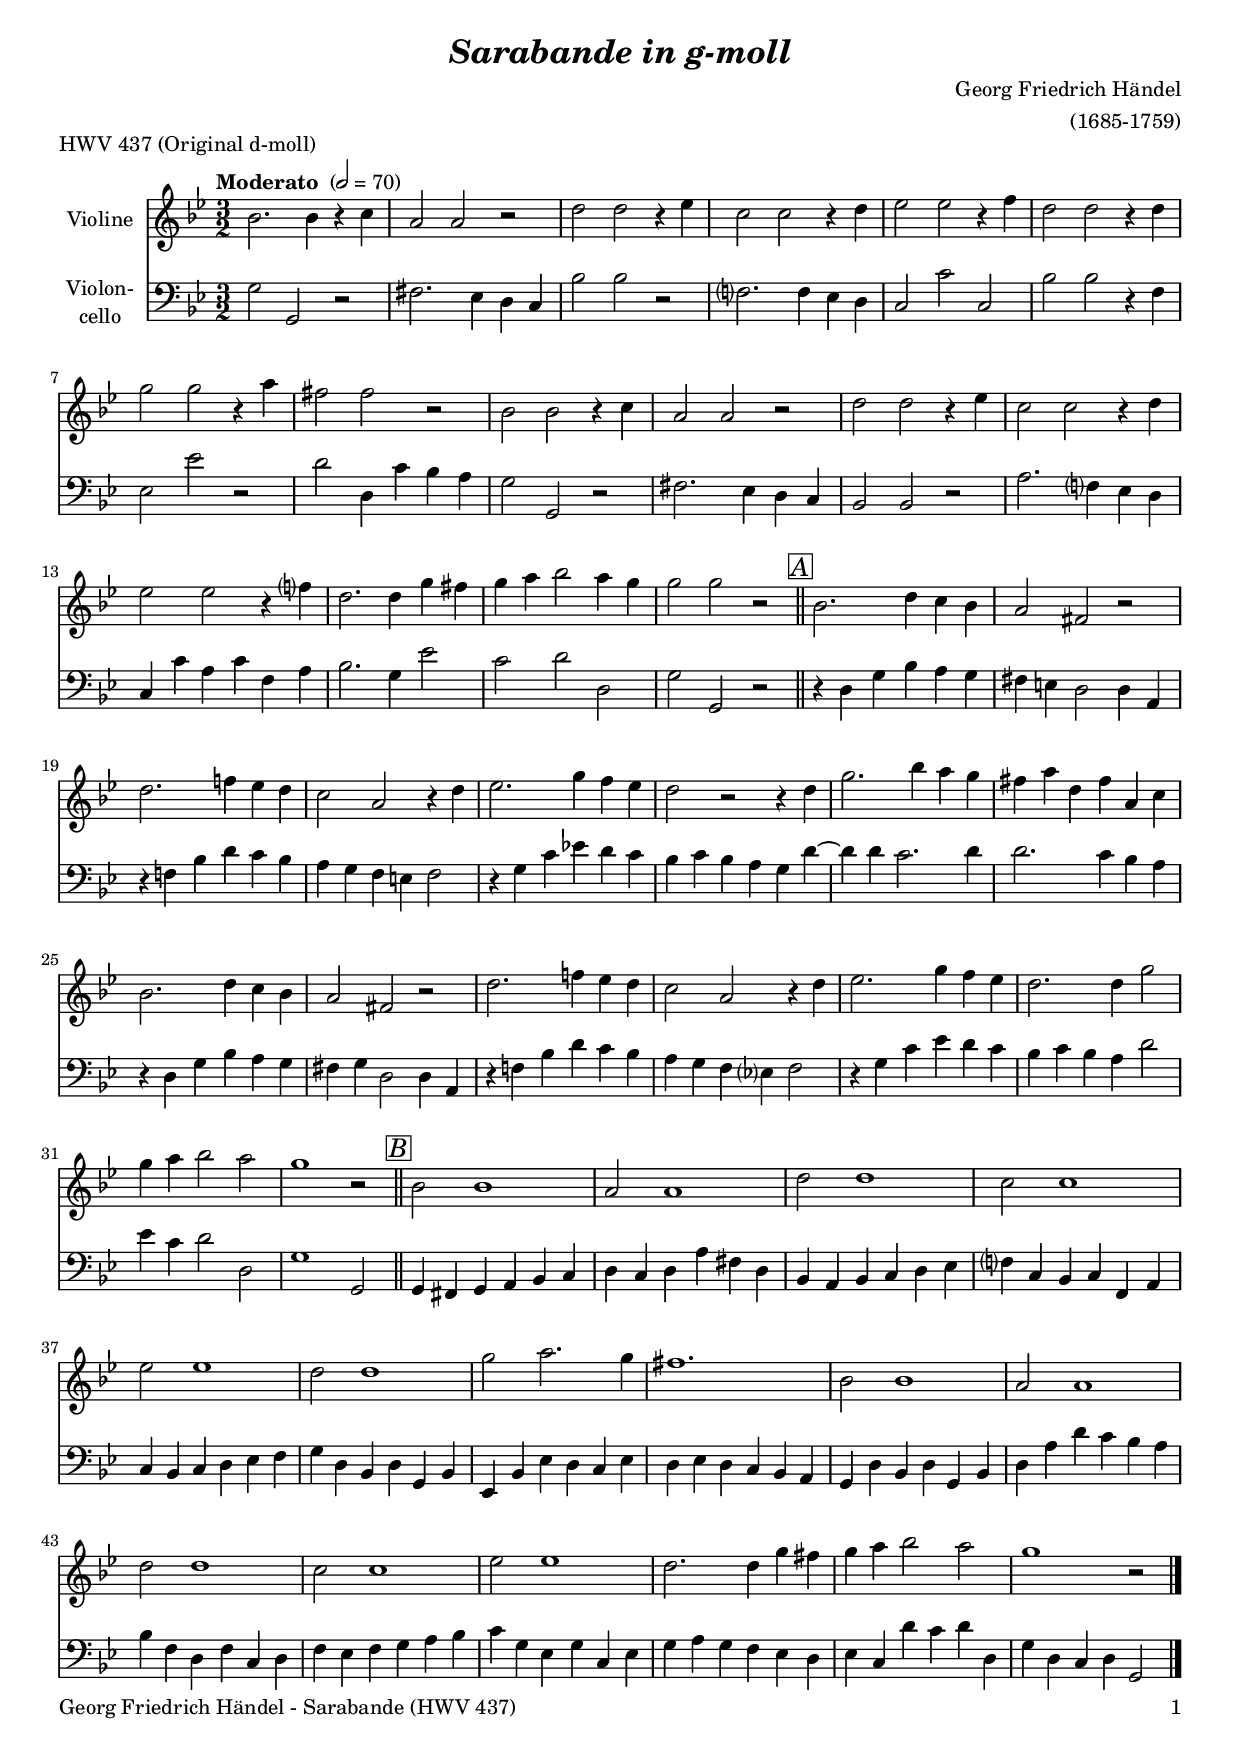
\version "2.18.2"
\include "deutsch.ly"

#(set-global-staff-size 18)

\header {
  title     = \markup \bold \italic "Sarabande in g-moll"
  composer  = "Georg Friedrich Händel"
  arranger  = "(1685-1759)"
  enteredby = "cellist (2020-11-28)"
  piece     = "HWV 437 (Original d-moll)"
}

voiceconsts = {
  \key e \minor
  \time 3/2
  \clef "treble"
  \numericTimeSignature
%  \compressFullBarRests
  \set tupletSpannerDuration = #(ly:make-moment 1 4)
  % Set default beaming for all staves
%  \set Timing.beamExceptions = #'()
%  \set Timing.baseMoment     = #(ly:make-moment 1 4)
%  \set Timing.beatStructure  = #'(1 1)
  \tempo "Moderato " 2=70
}

mivl = "violin"
miba = "cello"
%mivl = "pizzicato strings"
%miba = "pizzicato strings"

boxa = { \bar "||" \mark \markup \box \italic "A" }
boxb = { \bar "||" \mark \markup \box \italic "B" }

va = \relative c'' {
  \voiceconsts

  g2. g4 r a
  fis2 fis r
  h h r4 c
  a2 a r4 h
  c2 c r4 d
  h2 h r4 h
  e2 e r4 fis

  dis2 dis r
  g, g r4 a
  fis2 fis r
  h h r4 c
  a2 a r4 h
  c2 c r4 d?
  h2. h4 e dis

  e fis g2 fis4 e
  e2 e r \boxa
  g,2. h4 a g
  fis2 dis r
  h'2. d!4 c h
  a2 fis r4 h

  c2. e4 d c
  h2 r r4 h
  e2. g4 fis e
  dis fis h, dis fis, a
  g2. h4 a g
  fis2 dis r

  h'2. d!4 c h
  a2 fis r4 h
  c2. e4 d c
  h2. h4 e2
  e4 fis g2 fis
  e1 r2 \boxb
  g,2 g1

  fis2 fis1
  h2 h1
  a2 a1
  c2 c1
  h2 h1
  e2 fis2. e4

  dis1.
  g,2 g1
  fis2 fis1
  h2 h1
  a2 a1
  c2 c1

  h2. h4 e dis
  e fis g2 fis
  e1 r2 \bar "|."
}

vb = \relative c {
  \voiceconsts
  \clef "bass"

  e2 e, r
  dis'2. c4 h a
  g'2 g r
  d?2. d4  c h
  a2 a' a,
  g' g r4 d
  c2 c' r

  h h,4 a' g fis
  e2 e, r
  dis'2. c4 h a
  g2 g r
  fis'2. d?4 c h
  a a' fis a d, fis
  g2. e4 c'2

  a h h,
  e e, r \boxa
  r4 h' e g fis e
  dis cis h2 h4 fis
  r d'! g h a g
  fis e d cis d2

  r4 e a c! h a
  g a g fis e h'~
  h h a2. h4
  h2. a4 g fis
  r h, e g fis e
  dis e h2 h4 fis

  r d'! g h a g
  fis e d c? d2
  r4 e a c h a
  g a g fis h2
  c4 a h2 h,
  e1 e,2 \boxb
  e4 dis e fis g a

  h a h fis' dis h
  g fis g a h c
  d? a g a d, fis
  a g a h c d
  e h g h e, g
  c, g' c h a c

  h c h a g fis
  e h' g h e, g
  h fis' h a g fis
  g d h d a h
  d c d e fis g
  a e c e a, c

  e fis e d c h
  c a h' a h h,
  e h a h e,2 \bar "|."
}


music = <<
      \new Staff {
        \set Staff.midiInstrument = \mivl
        \set Staff.instrumentName = \markup \center-column { "Violine" }
        \transpose e g { \va }
      }

      \new Staff {
        \set Staff.midiInstrument = \miba
        \set Staff.instrumentName = \markup \center-column { "Violon-" "cello" }
        \transpose e g { \vb }
      }
>>

\book {
   \paper {
    print-page-number = ##t
    print-first-page-number = ##t
    ragged-last-bottom = ##f
    oddHeaderMarkup = \markup \null
    evenHeaderMarkup = \markup \null
    oddFooterMarkup = \markup {
      \fill-line {
        \on-the-fly #print-page-number-check-first
        "Georg Friedrich Händel - Sarabande (HWV 437)" \fromproperty #'page:page-number-string
      }
    }
    evenFooterMarkup = \oddFooterMarkup
  } \score {
    \music
    \layout {}
  }

  \score {
    \unfoldRepeats \music

    \midi {
      \context {
        \Score
      }
    }
  }
}